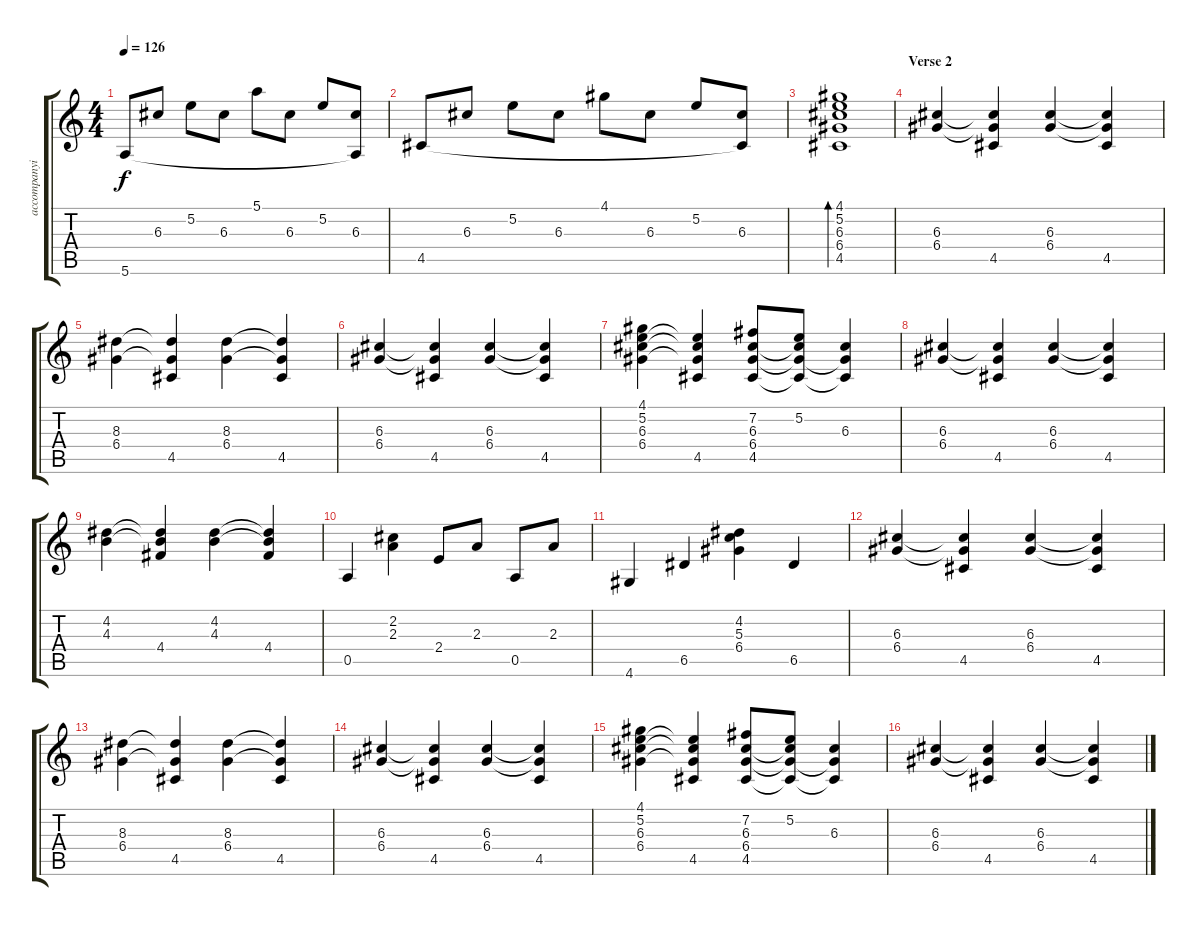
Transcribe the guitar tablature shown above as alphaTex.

\track ("accompanying Guitar I" "accompanyi") {instrument electricguitarjazz}
\staff {score tabs}
\tuning (E4 B3 G3 D3 A2 E2) {hide}
\ts (4 4)
\tempo 126
\clef g2
\ks c
5.6.8{dy f} 6.3.8 5.2.8 6.3.8 5.1.8 6.3.8 5.2.8 (6.3 5.6{t}).8 |
4.5.8 6.3.8 5.2.8 6.3.8 4.1.8 6.3.8 5.2.8 (6.3 4.5{t}).8 |
(4.1 5.2 6.3 6.4 4.5).1{bd 60} |
\section ("" "Verse 2")
(6.3 6.4).4 (6.3{t} 6.4{t} 4.5).4 (6.3 6.4).4 (6.3{t} 6.4{t} 4.5).4 |
(8.3 6.4).4 (8.3{t} 6.4{t} 4.5).4 (8.3 6.4).4 (8.3{t} 6.4{t} 4.5).4 |
(6.3 6.4).4 (6.3{t} 6.4{t} 4.5).4 (6.3 6.4).4 (6.3{t} 6.4{t} 4.5).4 |
(4.1 5.2 6.3 6.4).4 (5.2{t} 6.3{t} 6.4{t} 4.5).4 (7.2 6.3 6.4 4.5).8 (5.2 6.3{t} 6.4{t} 4.5{t}).8 (6.3 6.4{t} 4.5{t}).4 |
(6.3 6.4).4 (6.3{t} 6.4{t} 4.5).4 (6.3 6.4).4 (6.3{t} 6.4{t} 4.5).4 |
(4.2 4.3).4 (4.2{t} 4.3{t} 4.4).4 (4.2 4.3).4 (4.2{t} 4.3{t} 4.4).4 |
0.5.4 (2.2 2.3).4 2.4.8 2.3.8 0.5.8 2.3.8 |
4.6.4 6.5.4 (4.2 5.3 6.4).4 6.5.4 |
(6.3 6.4).4 (6.3{t} 6.4{t} 4.5).4 (6.3 6.4).4 (6.3{t} 6.4{t} 4.5).4 |
(8.3 6.4).4 (8.3{t} 6.4{t} 4.5).4 (8.3 6.4).4 (8.3{t} 6.4{t} 4.5).4 |
(6.3 6.4).4 (6.3{t} 6.4{t} 4.5).4 (6.3 6.4).4 (6.3{t} 6.4{t} 4.5).4 |
(4.1 5.2 6.3 6.4).4 (5.2{t} 6.3{t} 6.4{t} 4.5).4 (7.2 6.3 6.4 4.5).8 (5.2 6.3{t} 6.4{t} 4.5{t}).8 (6.3 6.4{t} 4.5{t}).4 |
(6.3 6.4).4 (6.3{t} 6.4{t} 4.5).4 (6.3 6.4).4 (6.3{t} 6.4{t} 4.5).4
